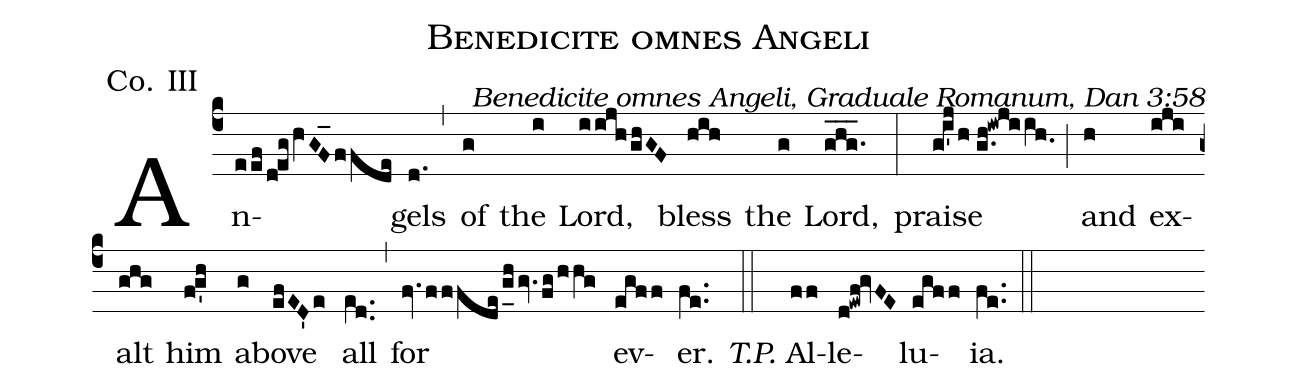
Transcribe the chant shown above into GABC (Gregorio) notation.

name: Benedicite omnes Angeli;
office-part: Communio;
mode: 3;
annotation: Co. III;
commentary: Benedicite omnes Angeli, Graduale Romanum, Dan 3:58;
%%
(c4)An(eef/deghV/GF_ffde)gels(d.) (,) of(g) the(i) Lord,(iijhghGF) bless(hih) the(g) Lord,(ghg___.) (:)
praise(gi'jh//g.h!iwjiih.0) (;) and(h) ex(iji)alt(ghg) him(fg'h) a(g)bove(efED'e) all(e[ll:1]d..) (,)  for(fv.fffdeg_[uh:l]hgv.fg/hhg) ev(egff)er.(fe..)
(::) <i>T.P.</i> Al(ff)le(d!ewf!gvFE)lu(egff)ia.(fe..) (::)
